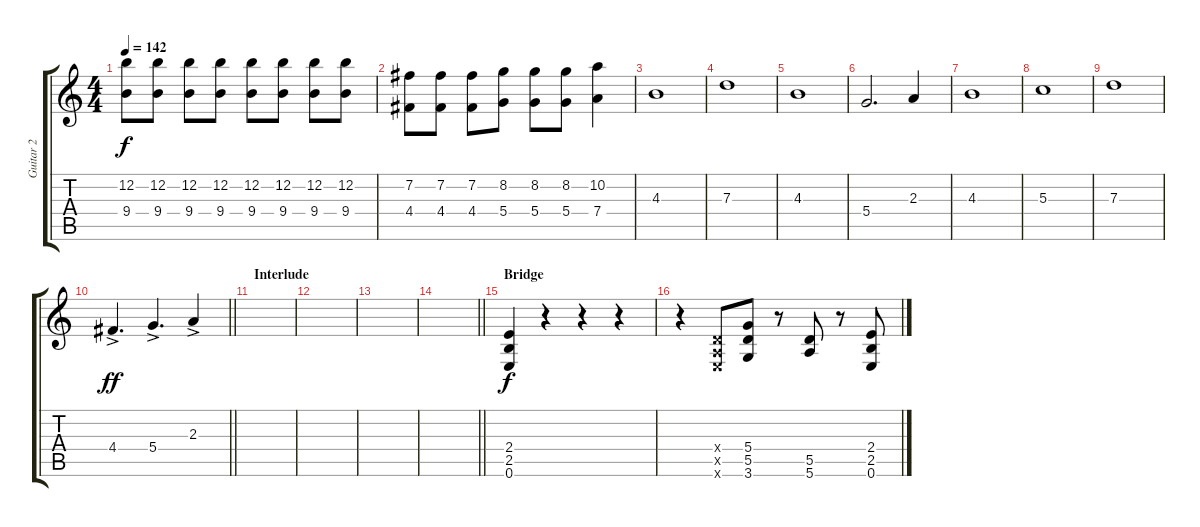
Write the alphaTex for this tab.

\track ("Guitar 2" "Guitar 2") {instrument overdrivenguitar}
\staff {score tabs}
\tuning (E4 B3 G3 D3 A2 E2) {hide}
\ts (4 4)
\tempo 142
\clef g2
\ks c
(12.2 9.4).8{dy f} (12.2 9.4).8 (12.2 9.4).8 (12.2 9.4).8 (12.2 9.4).8 (12.2 9.4).8 (12.2 9.4).8 (12.2 9.4).8 |
(7.2 4.4).8 (7.2 4.4).8 (7.2 4.4).8 (8.2 5.4).8 (8.2 5.4).8 (8.2 5.4).8 (10.2 7.4).4 |
4.3.1 |
7.3.1 |
4.3.1 |
5.4.2{d} 2.3.4 |
4.3.1 |
5.3.1 |
7.3.1 |
\barLineRight lightlight
4.4{ac}.4{d dy ff} 5.4{ac}.4{d} 2.3{ac}.4 |
\section ("" "Interlude")
|
|
|
\barLineRight lightlight
|
\section ("" "Bridge")
(2.4 2.5 0.6).4{dy f} r.4 r.4 r.4 |
r.4 (0.4{x} 0.5{x} 0.6{x}).8 (5.4 5.5 3.6).8 r.8 (5.5 5.6).8 r.8 (2.4 2.5 0.6).8
